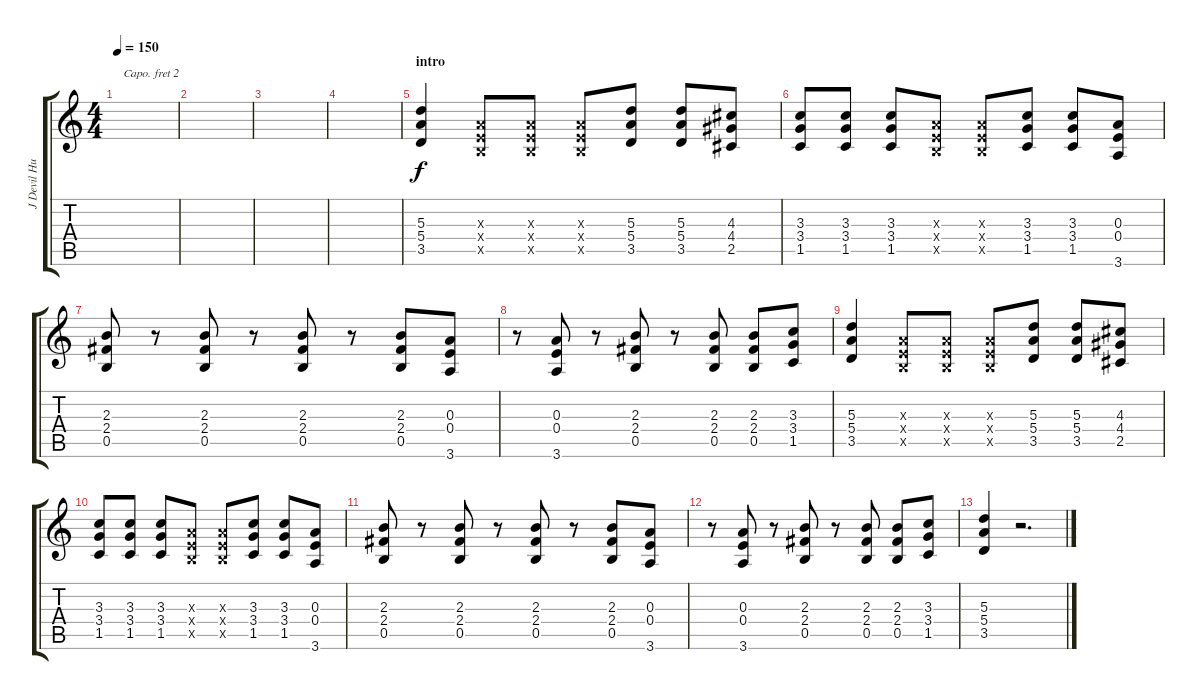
\track ("J Devil Huge" "J Devil Hu") {instrument distortionguitar}
\staff {score tabs}
\capo 2
\tuning (E4 B3 G3 D3 A2 E2) {hide}
\ts (4 4)
\section ("" "")
\tempo 150
\clef g2
\ks c
|
|
|
|
\section ("" "intro")
(5.3 5.4 3.5).4 (0.3{x} 0.4{x} 0.5{x}).8 (0.3{x} 0.4{x} 0.5{x}).8 (0.3{x} 0.4{x} 0.5{x}).8 (5.3 5.4 3.5).8 (5.3 5.4 3.5).8 (4.3 4.4 2.5).8 |
(3.3 3.4 1.5).8 (3.3 3.4 1.5).8 (3.3 3.4 1.5).8 (0.3{x} 0.4{x} 0.5{x}).8 (0.3{x} 0.4{x} 0.5{x}).8 (3.3 3.4 1.5).8 (3.3 3.4 1.5).8 (0.3 0.4 3.6).8 |
(2.3 2.4 0.5).8 r.8 (2.3 2.4 0.5).8 r.8 (2.3 2.4 0.5).8 r.8 (2.3 2.4 0.5).8 (0.3 0.4 3.6).8 |
r.8 (0.3 0.4 3.6).8 r.8 (2.3 2.4 0.5).8 r.8 (2.3 2.4 0.5).8 (2.3 2.4 0.5).8 (3.3 3.4 1.5).8 |
\section ("" "")
(5.3 5.4 3.5).4 (0.3{x} 0.4{x} 0.5{x}).8 (0.3{x} 0.4{x} 0.5{x}).8 (0.3{x} 0.4{x} 0.5{x}).8 (5.3 5.4 3.5).8 (5.3 5.4 3.5).8 (4.3 4.4 2.5).8 |
(3.3 3.4 1.5).8 (3.3 3.4 1.5).8 (3.3 3.4 1.5).8 (0.3{x} 0.4{x} 0.5{x}).8 (0.3{x} 0.4{x} 0.5{x}).8 (3.3 3.4 1.5).8 (3.3 3.4 1.5).8 (0.3 0.4 3.6).8 |
(2.3 2.4 0.5).8 r.8 (2.3 2.4 0.5).8 r.8 (2.3 2.4 0.5).8 r.8 (2.3 2.4 0.5).8 (0.3 0.4 3.6).8 |
r.8 (0.3 0.4 3.6).8 r.8 (2.3 2.4 0.5).8 r.8 (2.3 2.4 0.5).8 (2.3 2.4 0.5).8 (3.3 3.4 1.5).8 |
\section ("" "")
(5.3 5.4 3.5).4 r.2{d}
